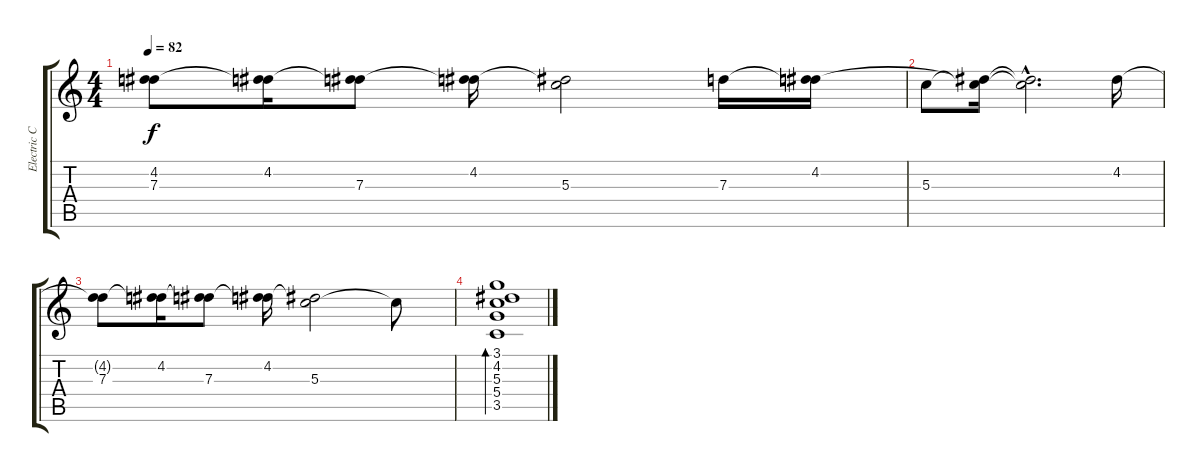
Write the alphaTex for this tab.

\track ("Electric Clean" "Electric C") {instrument acousticguitarsteel}
\staff {score tabs}
\tuning (E4 B3 G3 D3 A2 E2) {hide}
\ts (4 4)
\tempo 82
\clef g2
\ks c
(4.2{t} 7.3).8{dy f} (4.2 7.3{t}).16 (4.2{t} 7.3).8 (4.2 7.3{t}).16 (4.2{t} 5.3).2 7.3.16 (4.2 7.3{t}).16 |
5.3.8 (4.2{t} 5.3{t}).16 (4.2{hac t} 5.3{hac t}).2{d} 4.2.16 |
(4.2{t} 7.3).8 (4.2 7.3{t}).16 (4.2{t} 7.3).8 (4.2 7.3{t}).16 (4.2{t} 5.3).2 5.3{t}.8 |
(3.1 4.2 5.3 5.4 3.5).1{bd 120}
